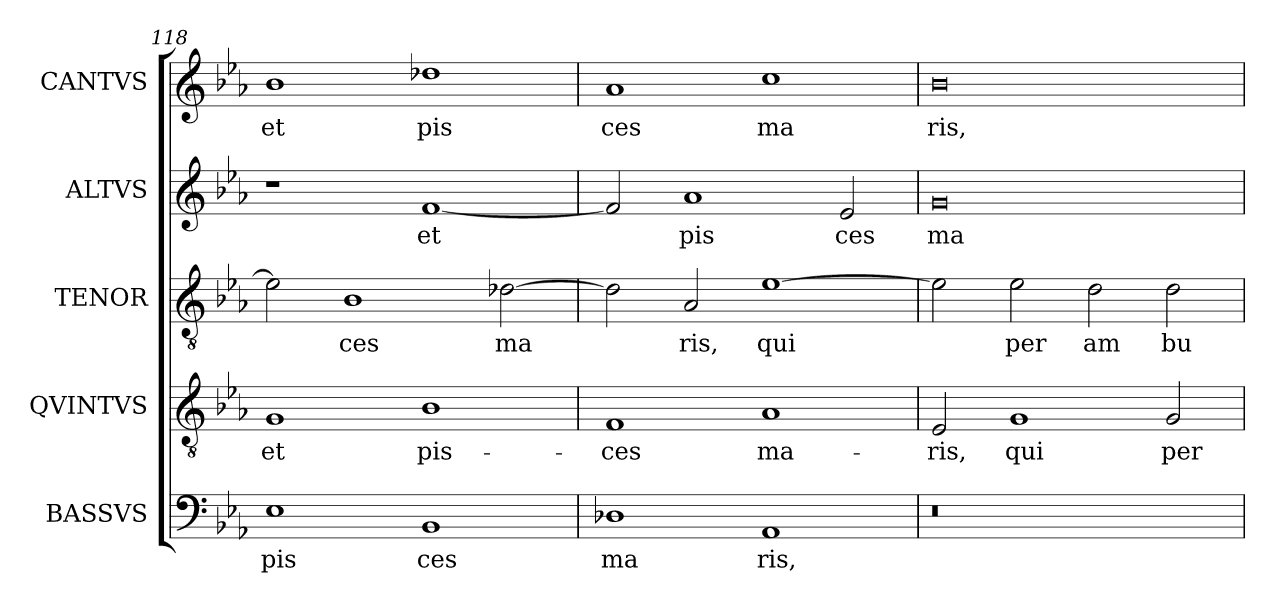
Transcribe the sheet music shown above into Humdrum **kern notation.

**kern	**text	**kern	**text	**kern	**text	**kern	**text	**kern	**text
*part5	*part5	*part4	*part4	*part3	*part3	*part2	*part2	*part1	*part1
*staff5	*staff5	*staff4	*staff4	*staff3	*staff3	*staff2	*staff2	*staff1	*staff1
*I"BASSVS	*	*I"QVINTVS	*	*I"TENOR	*	*I"ALTVS	*	*I"CANTVS	*
*clefF4	*	*clefGv2	*	*clefGv2	*	*clefG2	*	*clefG2	*
*k[b-e-a-]	*	*k[b-e-a-]	*	*k[b-e-a-]	*	*k[b-e-a-]	*	*k[b-e-a-]	*
*E-:	*	*E-:	*	*E-:	*	*E-:	*	*E-:	*
=118	=118	=118	=118	=118	=118	=118	=118	=118	=118
!	!LO:LY:b:cj	!	!LO:LY:b:cj	!	!LO:LY:b:cj	!	!	!	!LO:LY:b:cj
1E-	pis	1G	et	2e-\]	.	1r	.	1b-	et
!	!	!	!	!	!LO:LY:b:cj	!	!	!	!
.	.	.	.	1B-	ces	.	.	.	.
!	!LO:LY:b:cj	!	!LO:LY:b:cj	!	!	!	!LO:LY:b:cj	!	!LO:LY:b:cj
1BB-	ces	1B-	pis-	.	.	[<1f	et	1dd-X	pis
!	!	!	!	!	!LO:LY:b:cj	!	!	!	!
.	.	.	.	[>2d-X\	ma	.	.	.	.
=119	=119	=119	=119	=119	=119	=119	=119	=119	=119
!	!LO:LY:b:cj	!	!LO:LY:b:cj	!	!LO:LY:b:cj	!	!LO:LY:b:cj	!	!LO:LY:b:cj
1D-X	ma	1F	-ces	2d-\]	.	2f/]	.	1a-	ces
!	!	!	!	!	!LO:LY:b:cj	!	!LO:LY:b:cj	!	!
.	.	.	.	2A-/	ris,	1a-	pis	.	.
!	!LO:LY:b:cj	!	!LO:LY:b:cj	!	!LO:LY:b:cj	!	!	!	!LO:LY:b:cj
1AA-	ris,	1A-	ma-	[>1e-	qui	.	.	1cc	ma
!	!	!	!	!	!	!	!LO:LY:b:cj	!	!
.	.	.	.	.	.	2e-/	ces	.	.
=120	=120	=120	=120	=120	=120	=120	=120	=120	=120
!	!	!	!LO:LY:b:cj	!	!LO:LY:b:cj	!	!LO:LY:b:cj	!	!LO:LY:b:cj
0r	.	2E-/	-ris,	2e-\]	.	0g	ma	0b-	ris,
!	!	!	!LO:LY:b:cj	!	!LO:LY:b:cj	!	!	!	!
.	.	1G	qui	2e-\	per	.	.	.	.
!	!	!	!	!	!LO:LY:b:cj	!	!	!	!
.	.	.	.	2d\	am	.	.	.	.
!	!	!	!LO:LY:b:cj	!	!LO:LY:b:cj	!	!	!	!
.	.	2G/	per	2d\	bu	.	.	.	.
=	=	=	=	=	=	=	=	=	=
*-	*-	*-	*-	*-	*-	*-	*-	*-	*-
